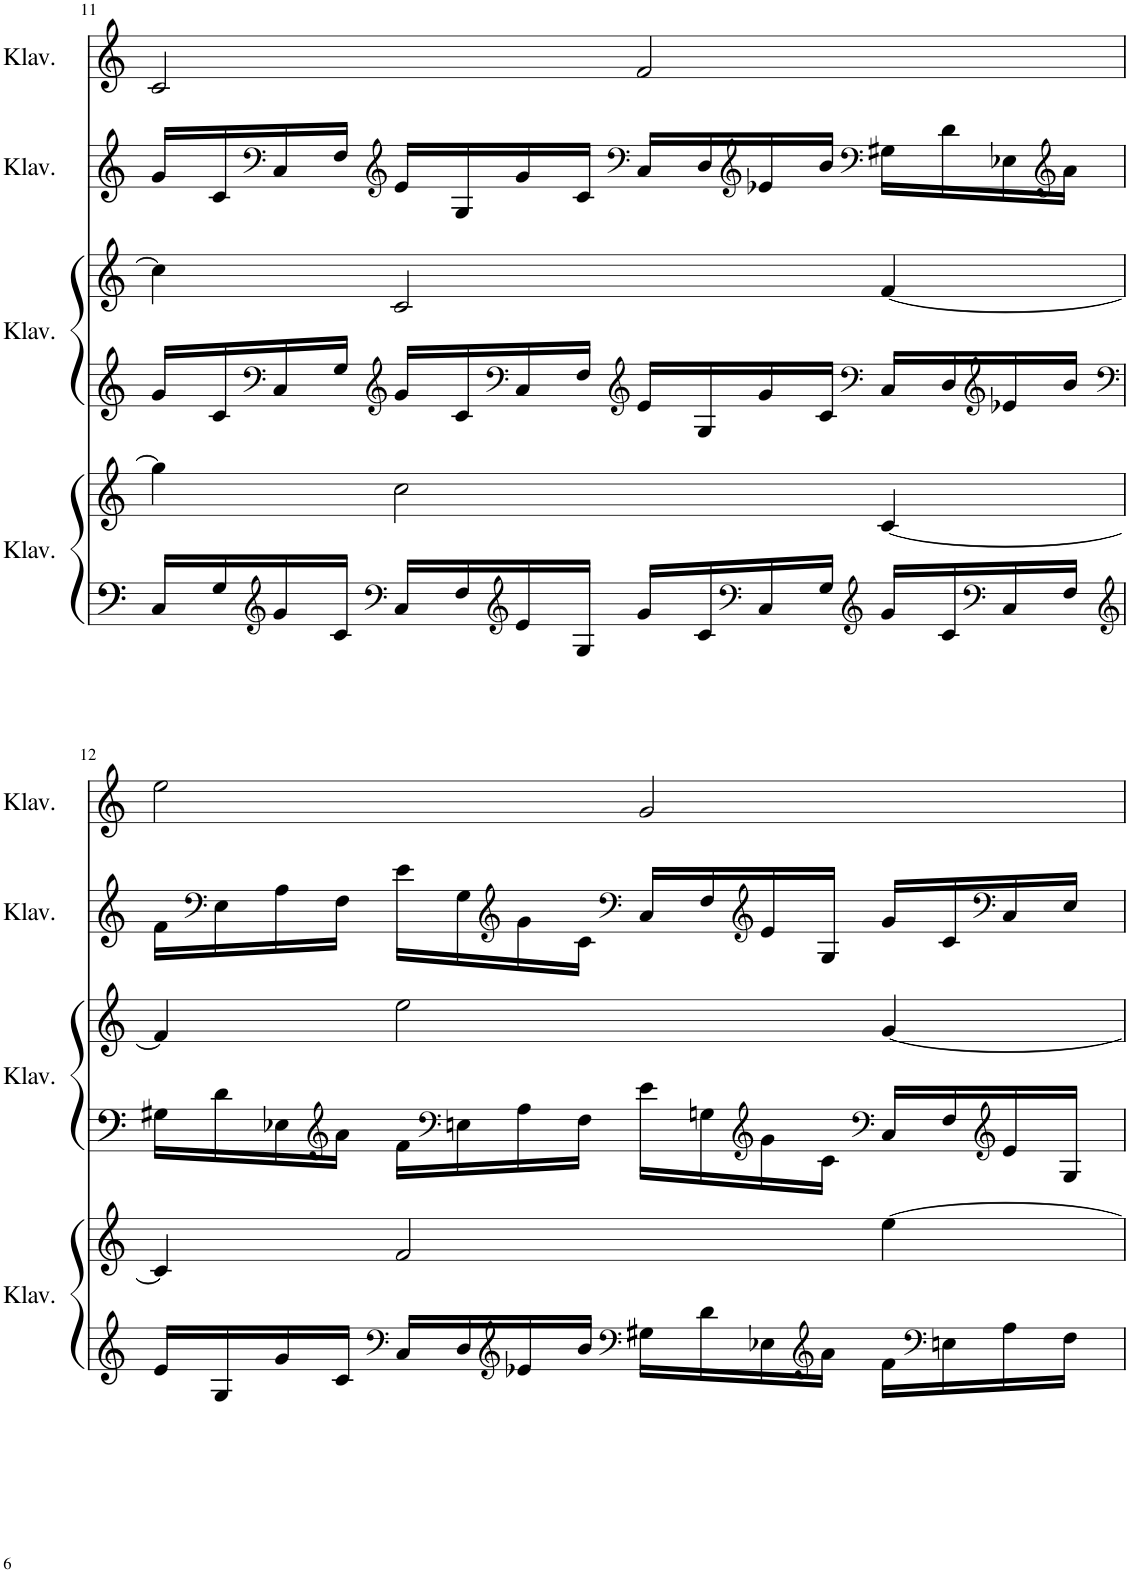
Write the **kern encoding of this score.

**kern	**kern	**kern	**kern	**kern	**kern
*part4	*part4	*part3	*part3	*part2	*part1
*staff6	*staff5	*staff4	*staff3	*staff2	*staff1
*I"Klavier	*	*I"Klavier	*	*I"Klavier	*I"Klavier
*I'Klav.	*	*I'Klav.	*	*I'Klav.	*I'Klav.
!!LO:PB:g=z
*clefF4	*clefG2	*clefG2	*clefG2	*clefF4	*clefG2
*k[]	*k[]	*k[]	*k[]	*k[]	*k[]
*M4/4	*M4/4	*M4/4	*M4/4	*M4/4	*M4/4
=11	=11	=11	=11	=11	=11
16C/LL	4gg\]	16g/LL	4cc\]	16g/LL	2c/
16G/	.	16c/	.	16c/	.
*clefG2	*	*clefF4	*	*clefF4	*
16g/	.	16C/	.	16C/	.
16c/JJ	.	16G/JJ	.	16F/JJ	.
*clefF4	*	*clefG2	*	*clefG2	*
16C/LL	2cc\	16g/LL	2c/	16e/LL	.
16F/	.	16c/	.	16G/	.
*clefG2	*	*clefF4	*	*	*
16e/	.	16C/	.	16g/	.
16G/JJ	.	16F/JJ	.	16c/JJ	.
*	*	*clefG2	*	*clefF4	*
16g/LL	.	16e/LL	.	16C/LL	2f/
16c/	.	16G/	.	16D/	.
*clefF4	*	*	*	*clefG2	*
16C/	.	16g/	.	16e-X/	.
16G/JJ	.	16c/JJ	.	16b/JJ	.
*clefG2	*	*clefF4	*	*clefF4	*
16g/LL	[4c/	16C/LL	[4f/	16G#X\LL	.
16c/	.	16D/	.	16d\	.
*clefF4	*	*clefG2	*	*	*
16C/	.	16e-X/	.	16E-X\	.
*	*	*	*	*clefG2	*
16F/JJ	.	16b/JJ	.	16a\JJ	.
!!LO:LB:g=z
=12	=12	=12	=12	=12	=12
*clefG2	*	*clefF4	*	*	*
16e/LL	4c/]	16G#X\LL	4f/]	16f\LL	2ee\
*	*	*	*	*clefF4	*
16G/	.	16d\	.	16E\	.
16g/	.	16E-X\	.	16A\	.
*	*	*clefG2	*	*	*
16c/JJ	.	16a\JJ	.	16F\JJ	.
*clefF4	*	*	*	*	*
16C/LL	2f/	16f\LL	2ee\	16e\LL	.
*	*	*clefF4	*	*	*
16D/	.	16En\	.	16G\	.
*clefG2	*	*	*	*clefG2	*
16e-X/	.	16A\	.	16g\	.
16b/JJ	.	16F\JJ	.	16c\JJ	.
*clefF4	*	*	*	*clefF4	*
16G#X\LL	.	16e\LL	.	16C/LL	2g/
16d\	.	16Gn\	.	16F/	.
*	*	*clefG2	*	*clefG2	*
16E-X\	.	16g\	.	16e/	.
*clefG2	*	*	*	*	*
16a\JJ	.	16c\JJ	.	16G/JJ	.
*	*	*clefF4	*	*	*
16f\LL	[4ee\	16C/LL	[4g/	16g/LL	.
*clefF4	*	*	*	*	*
16En\	.	16F/	.	16c/	.
*	*	*clefG2	*	*clefF4	*
16A\	.	16e/	.	16C/	.
16F\JJ	.	16G/JJ	.	16E/JJ	.
=	=	=	=	=	=
*-	*-	*-	*-	*-	*-
